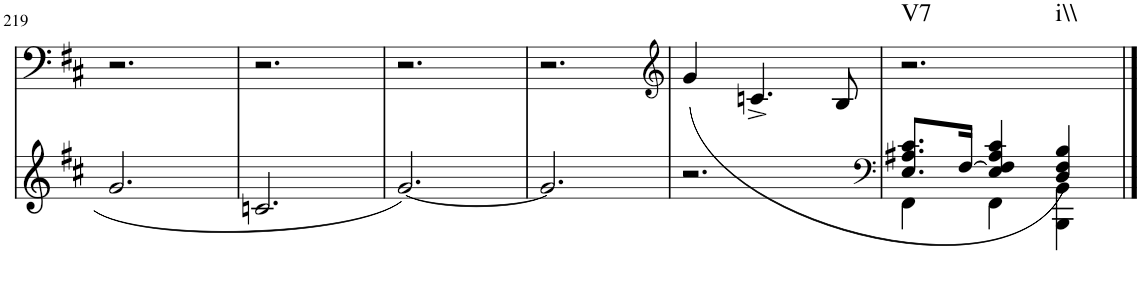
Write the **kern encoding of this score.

**kern	**kern	**harte
*part2	*part1	*part1
*staff2	*staff1	*
*I"Piano	*I"Piano	*
*I'Pno	*I'Pno	*
!!LO:PB:g=z
*clefG2	*clefF4	*
*k[f#c#]	*k[f#c#]	*
*M3/4	*M3/4	*
=219	=219	=219
2.g/	2.r	.
=220	=220	=220
2.cn/	2.r	.
=221	=221	=221
[2.g/	2.r	.
=222	=222	=222
2.g/]	2.r	.
=223	=223	=223
*	*clefG2	*
2.r	(4g/	.
.	4.cn^/	.
.	8B/	.
=224	=224	=224
*clefF4	*	*
*^	*	*
!	!	!	!LO:H:n=1:kt=V7
!	!	!	!LO:H:n=2:kt=i\\
8.E/ 8.A#X/ 8.c#/L	4FF#\	2.r	N N
[16F#/Jk	.	.	.
4E/ 4F#/] 4A#/ 4c#/	4FF#\	.	.
4D/ 4F#/ 4B/)	4BBB\ 4BB\	.	.
*v	*v	*	*
==	==	==
*-	*-	*-
